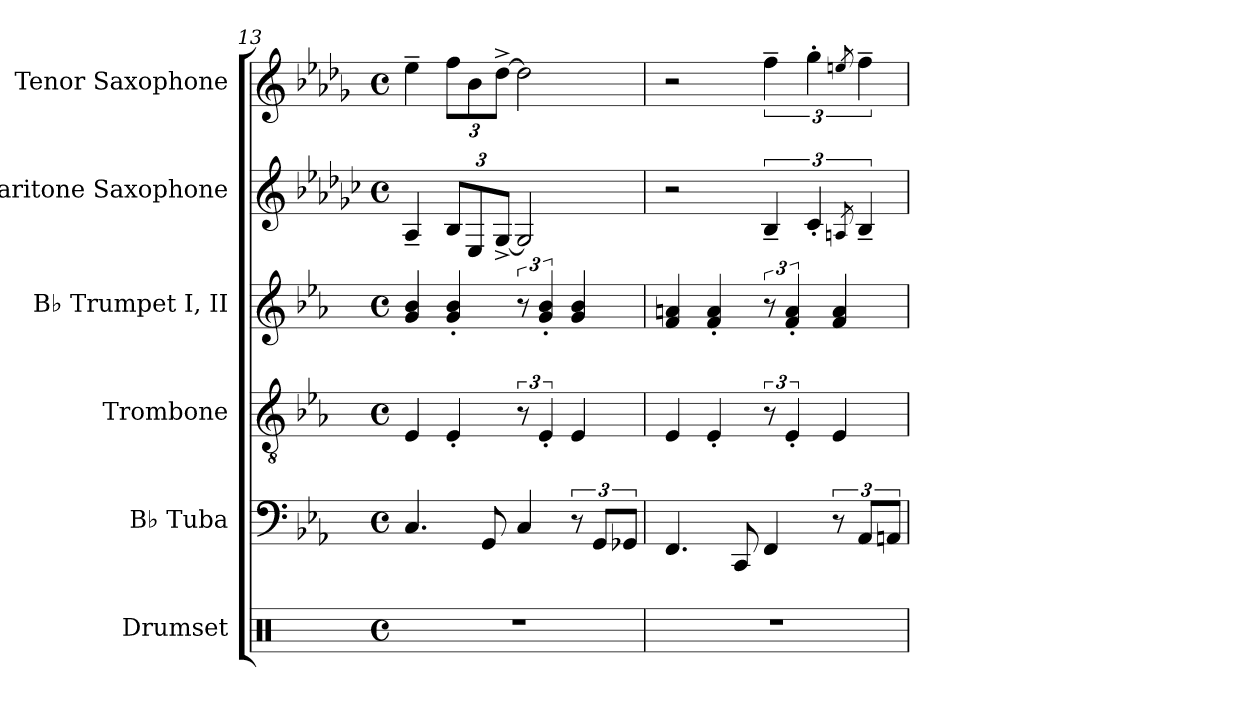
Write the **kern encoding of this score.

**kern	**kern	**kern	**kern	**kern	**kern
*part6	*part5	*part4	*part3	*part2	*part1
*staff6	*staff5	*staff4	*staff3	*staff2	*staff1
*I"Drumset	*I"B♭ Tuba	*I"Trombone	*I"B♭ Trumpet I, II	*I"Baritone Saxophone	*I"Tenor Saxophone
*I'D. Set	*I'B♭ Tba.	*I'Tbn.	*I'B♭ Tpt. I, II	*I'Bar. Sax.	*I'T. Sax.
*clefX	*clefF4	*clefGv2	*clefG2	*clefG2	*clefG2
*	*	*ITrd1c2	*ITrd1c2	*ITrd12c21	*ITrd8c14
*k[]	*k[b-e-a-]	*k[b-e-a-d-g-]	*k[b-e-a-d-g-]	*k[b-e-a-d-g-c-]	*k[b-e-a-d-g-]
*M4/4	*M4/4	*M4/4	*M4/4	*M4/4	*M4/4
*met(c)	*met(c)	*met(c)	*met(c)	*met(c)	*met(c)
=13	=13	=13	=13	=13	=13
1r	4.C	4D-	4f 4a-	4AA-~	4e-~
*	*	*	*	*Xbrackettup	*Xbrackettup
.	.	4D-'	4f' 4a-'	12BB-L	12fL
.	.	.	.	12EE-	12B-
.	8GG	.	.	.	.
.	.	.	.	[12GG-^J	[12d-^J
.	4C	12r	12r	2GG-]	2d-]
.	.	6D-'	6f' 6a-'	.	.
.	12r	4D-	4f 4a-	.	.
.	12GGL	.	.	.	.
.	12GG-XJ	.	.	.	.
=14	=14	=14	=14	=14	=14
1r	4.FF	4D-	4e- 4gn	2r	2r
.	.	4D-'	4e-' 4g'	.	.
.	8CC	.	.	.	.
*	*	*	*	*brackettup	*brackettup
.	4FF	12r	12r	6BB-~	6f~
.	.	6D-'	6e-' 6g'	.	.
.	.	.	.	6C-'	6g-'
.	12r	4D-	4e- 4g	.	.
.	.	.	.	8qAAn	8qen
.	12AA-L	.	.	6BB-~	6f~
.	12AAnJ	.	.	.	.
=	=	=	=	=	=
*-	*-	*-	*-	*-	*-
